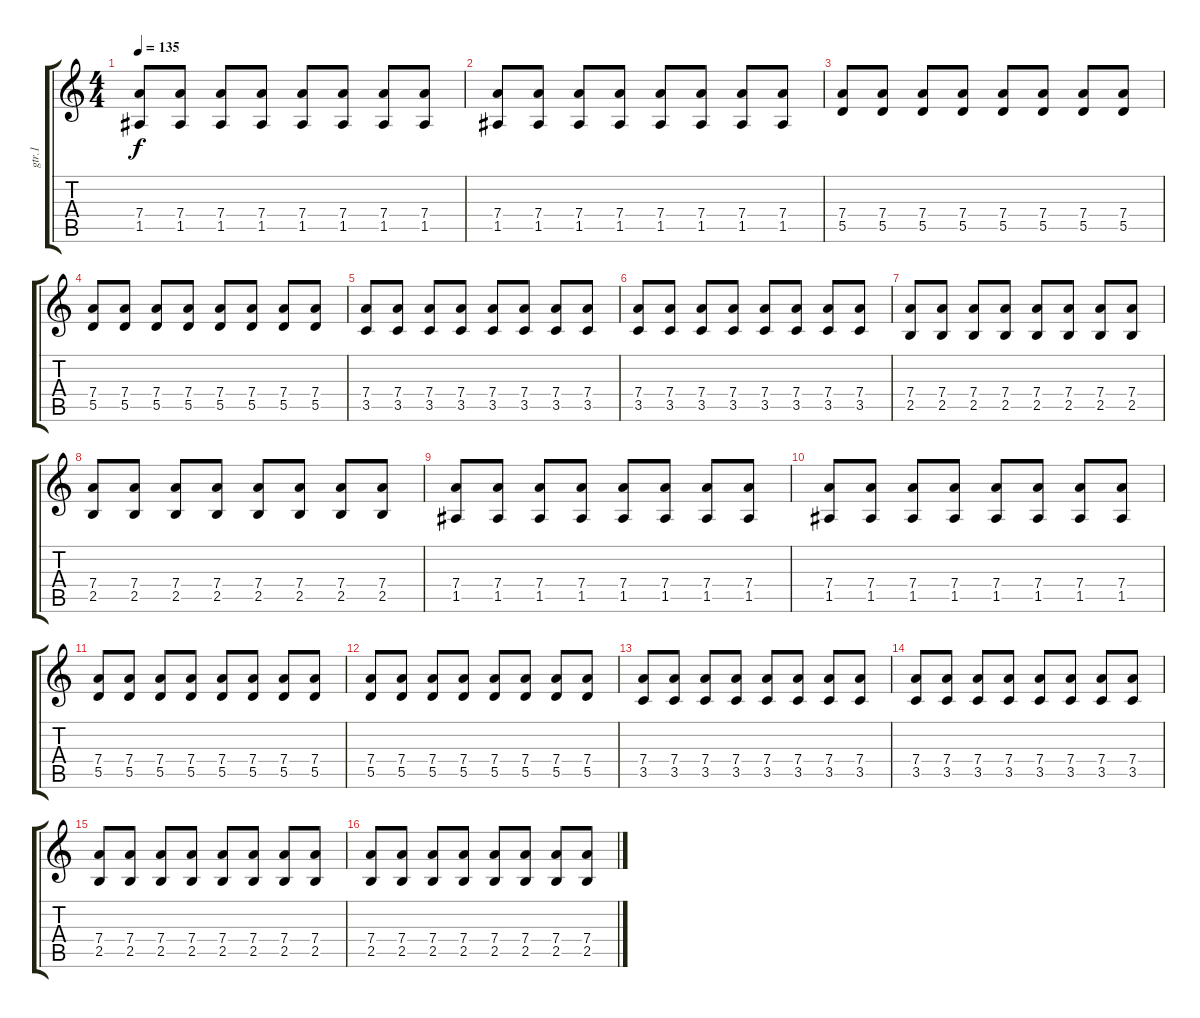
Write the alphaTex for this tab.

\track ("gtr.1" "gtr.1") {instrument overdrivenguitar}
\staff {score tabs}
\tuning (E4 B3 G3 D3 A2 E2) {hide}
\ts (4 4)
\tempo 135
\clef g2
\ks c
(7.4 1.5).8{dy f} (7.4 1.5).8 (7.4 1.5).8 (7.4 1.5).8 (7.4 1.5).8 (7.4 1.5).8 (7.4 1.5).8 (7.4 1.5).8 |
(7.4 1.5).8 (7.4 1.5).8 (7.4 1.5).8 (7.4 1.5).8 (7.4 1.5).8 (7.4 1.5).8 (7.4 1.5).8 (7.4 1.5).8 |
(7.4 5.5).8 (7.4 5.5).8 (7.4 5.5).8 (7.4 5.5).8 (7.4 5.5).8 (7.4 5.5).8 (7.4 5.5).8 (7.4 5.5).8 |
(7.4 5.5).8 (7.4 5.5).8 (7.4 5.5).8 (7.4 5.5).8 (7.4 5.5).8 (7.4 5.5).8 (7.4 5.5).8 (7.4 5.5).8 |
(7.4 3.5).8 (7.4 3.5).8 (7.4 3.5).8 (7.4 3.5).8 (7.4 3.5).8 (7.4 3.5).8 (7.4 3.5).8 (7.4 3.5).8 |
(7.4 3.5).8 (7.4 3.5).8 (7.4 3.5).8 (7.4 3.5).8 (7.4 3.5).8 (7.4 3.5).8 (7.4 3.5).8 (7.4 3.5).8 |
(7.4 2.5).8 (7.4 2.5).8 (7.4 2.5).8 (7.4 2.5).8 (7.4 2.5).8 (7.4 2.5).8 (7.4 2.5).8 (7.4 2.5).8 |
(7.4 2.5).8 (7.4 2.5).8 (7.4 2.5).8 (7.4 2.5).8 (7.4 2.5).8 (7.4 2.5).8 (7.4 2.5).8 (7.4 2.5).8 |
(7.4 1.5).8 (7.4 1.5).8 (7.4 1.5).8 (7.4 1.5).8 (7.4 1.5).8 (7.4 1.5).8 (7.4 1.5).8 (7.4 1.5).8 |
(7.4 1.5).8 (7.4 1.5).8 (7.4 1.5).8 (7.4 1.5).8 (7.4 1.5).8 (7.4 1.5).8 (7.4 1.5).8 (7.4 1.5).8 |
(7.4 5.5).8 (7.4 5.5).8 (7.4 5.5).8 (7.4 5.5).8 (7.4 5.5).8 (7.4 5.5).8 (7.4 5.5).8 (7.4 5.5).8 |
(7.4 5.5).8 (7.4 5.5).8 (7.4 5.5).8 (7.4 5.5).8 (7.4 5.5).8 (7.4 5.5).8 (7.4 5.5).8 (7.4 5.5).8 |
(7.4 3.5).8 (7.4 3.5).8 (7.4 3.5).8 (7.4 3.5).8 (7.4 3.5).8 (7.4 3.5).8 (7.4 3.5).8 (7.4 3.5).8 |
(7.4 3.5).8 (7.4 3.5).8 (7.4 3.5).8 (7.4 3.5).8 (7.4 3.5).8 (7.4 3.5).8 (7.4 3.5).8 (7.4 3.5).8 |
(7.4 2.5).8 (7.4 2.5).8 (7.4 2.5).8 (7.4 2.5).8 (7.4 2.5).8 (7.4 2.5).8 (7.4 2.5).8 (7.4 2.5).8 |
(7.4 2.5).8 (7.4 2.5).8 (7.4 2.5).8 (7.4 2.5).8 (7.4 2.5).8 (7.4 2.5).8 (7.4 2.5).8 (7.4 2.5).8
